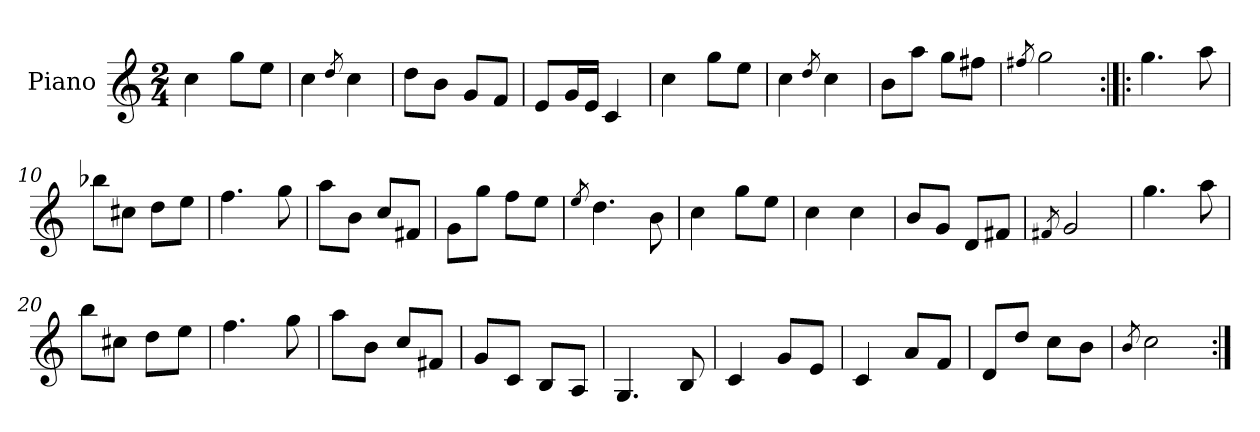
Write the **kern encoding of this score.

**kern
*part1
*staff1
*I"Piano
*I'Pno.
*clefG2
*k[]
*M2/4
=1
4cc\
8gg\L
8ee\J
=2
4cc\
8qdd/
4cc\
=3
8dd\L
8b\J
8g/L
8f/J
=4
8e/L
16g/L
16e/JJ
4c/
=5
4cc\
8gg\L
8ee\J
=6
4cc\
8qdd/
4cc\
=7
8b\L
8aa\J
8gg\L
8ff#X\J
=8
8qff#X/
2gg\
=9:|!|:
4.gg\
8aa\
=10
8bb-X\L
8cc#X\J
8dd\L
8ee\J
=11
4.ff\
8gg\
=12
8aa\L
8b\J
8cc/L
8f#X/J
=13
8g\L
8gg\J
8ff\L
8ee\J
=14
8qee/
4.dd\
8b\
=15
4cc\
8gg\L
8ee\J
=16
4cc\
4cc\
=17
8b/L
8g/J
8d/L
8f#X/J
=18
8qf#X/
2g/
=19
4.gg\
8aa\
=20
8bb\L
8cc#X\J
8dd\L
8ee\J
=21
4.ff\
8gg\
=22
8aa\L
8b\J
8cc/L
8f#X/J
=23
8g/L
8c/J
8B/L
8A/J
=24
4.G/
8B/
=25
4c/
8g/L
8e/J
=26
4c/
8a/L
8f/J
=27
8d/L
8dd/J
8cc\L
8b\J
=28
8qb/
2cc\
=:|!
*-
